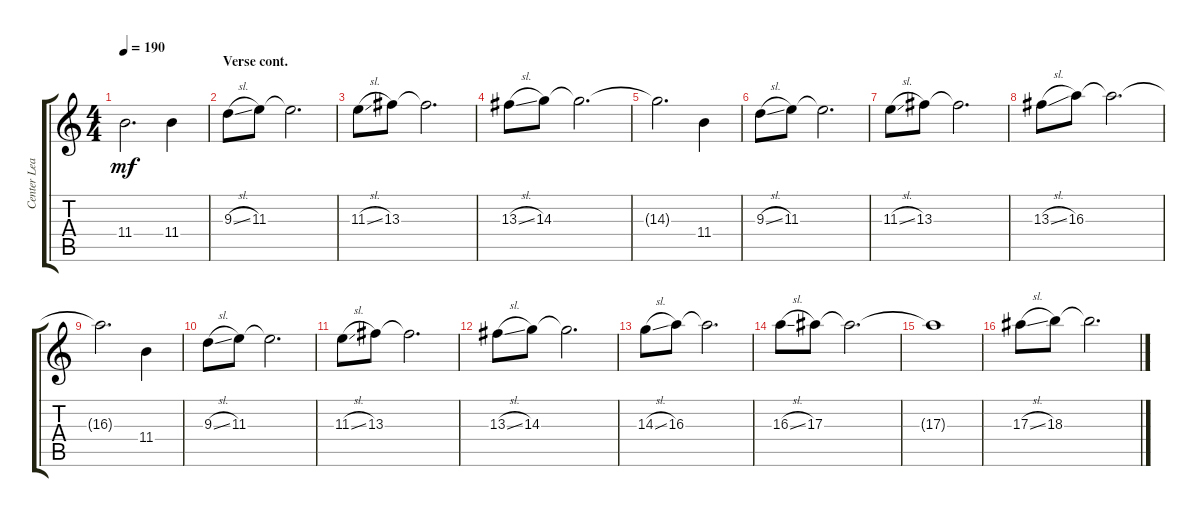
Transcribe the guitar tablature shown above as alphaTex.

\track ("Center Lead" "Center Lea") {instrument distortionguitar}
\staff {score tabs}
\tuning (D4 A3 F3 C3 G2 C2) {hide}
\ts (4 4)
\tempo 190
\clef g2
\ks aminor
11.4{t}.2{d dy mf} 11.4.4 |
\section ("" "Verse cont.")
9.3{sl}.8 11.3.8 11.3{t}.2{d} |
11.3{sl}.8 13.3.8 13.3{t}.2{d} |
13.3{sl}.8 14.3.8 14.3{t}.2{d} |
14.3{t}.2{d} 11.4.4 |
9.3{sl}.8 11.3.8 11.3{t}.2{d} |
11.3{sl}.8 13.3.8 13.3{t}.2{d} |
13.3{sl}.8 16.3.8 16.3{t}.2{d} |
16.3{t}.2{d} 11.4.4 |
9.3{sl}.8 11.3.8 11.3{t}.2{d} |
11.3{sl}.8 13.3.8 13.3{t}.2{d} |
13.3{sl}.8 14.3.8 14.3{t}.2{d} |
14.3{sl}.8 16.3.8 16.3{t}.2{d} |
16.3{sl}.8 17.3.8 17.3{t}.2{d} |
17.3{t}.1 |
17.3{sl}.8 18.3.8 18.3{t}.2{d}
